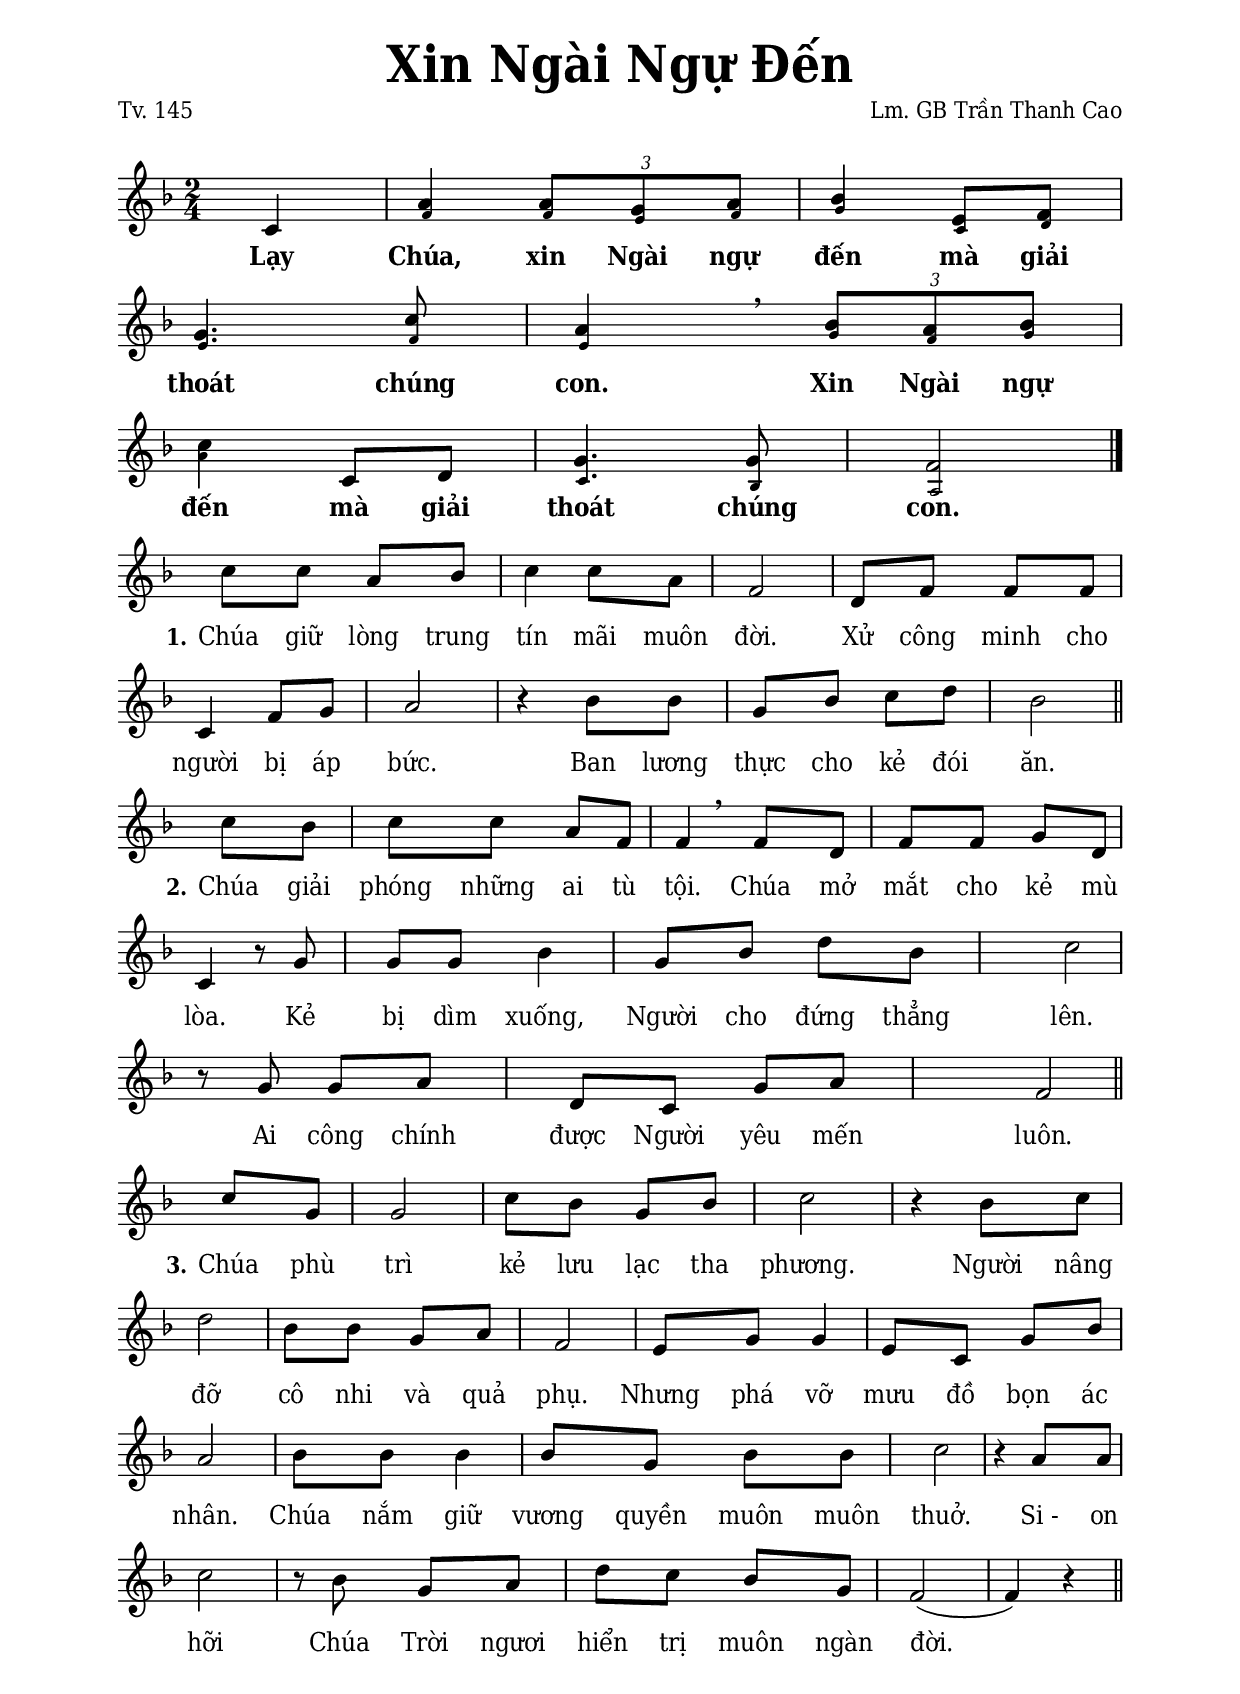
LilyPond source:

% Cài đặt chung
\version "2.22.1"
\include "english.ly"

\header {
  title = \markup { \fontsize #3 "Xin Ngài Ngự Đến" }
  poet = "Tv. 145"
  composer = "Lm. GB Trần Thanh Cao"
  arranger = " "
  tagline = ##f
}

% Nhạc điệp khúc
nhacDiepKhucSop = \relative c' {
  <>^\markup { \halign #45 " " }
  \partial 4 c4 |
  a' \tuplet 3/2 { a8 g a } |
  bf4 e,8 f |
  g4. c8 |
  a4 \breathe \tuplet 3/2 { bf8 a bf } |
  c4 c,8 d |
  g4. g8 |
  f2 \bar "|."
}

nhacDiepKhucBas = \relative c' {
  \skip 4
  f4 \tuplet 3/2 { f8 e f } |
  g4 c,8 d |
  e4. f8 |
  e4 \tuplet 3/2 { g8 f g } |
  a4 c,8 d |
  c4. bf8 |
  a2
}

% Nhạc phiên khúc
nhacPhienKhucMot = \relative c'' {
  c8 c a bf |
  c4 c8 a |
  f2 |
  d8 f f f | \break
  c4 f8 g |
  a2 |
  r4 bf8 bf |
  g bf c d |
  bf2 \bar "||"
}

nhacPhienKhucHai = \relative c' {
  \partial 4 c'8 bf |
  c c a f |
  f4 \breathe f8 d |
  f f g d |
  c4 r8 g' |
  g g bf4 |
  g8 bf d bf |
  c2 |
  r8 g g a |
  d, c g' a |
  f2 \bar "||"
}

nhacPhienKhucBa = \relative c' {
  \partial 4 c'8 g |
  g2 |
  c8 bf g bf |
  c2 |
  r4 bf8 c |
  d2 |
  bf8 bf g a |
  f2 |
  e8 g g4 |
  e8 c g' bf |
  a2 |
  bf8 bf bf4 |
  bf8 g bf bf |
  c2 |
  r4 a8 a |
  c2 |
  r8 bf g a |
  d c bf g |
  f2 ( |
  f4) r4 \bar "||"
}

% Lời điệp khúc
loiDiepKhuc = \lyricmode {
  Lạy Chúa, xin Ngài ngự đến mà giải
  \override LyricText.extra-offset = #'(0 . -1)
  thoát chúng con.
  Xin Ngài ngự
  \override LyricText.extra-offset = #'(0 . 0.5)
  đến mà giải thoát chúng con.
}

% Lời phiên khúc
loiPhienKhucMot = \lyricmode {
  \set stanza = #"1."
  Chúa giữ lòng trung tín mãi muôn đời.
  Xử công minh cho người bị áp bức.
  Ban lương thực cho kẻ đói ăn.
}

loiPhienKhucHai = \lyricmode {
  \set stanza = #"2."
  Chúa giải phóng những ai tù tội.
  Chúa mở mắt cho kẻ mù lòa.
  Kẻ bị dìm xuống, Người cho đứng thẳng lên.
  Ai công chính được Người yêu mến luôn.
}

loiPhienKhucBa = \lyricmode {
  \set stanza = #"3."
  Chúa phù trì kẻ lưu lạc tha phương.
  Người nâng đỡ cô nhi và quả phụ.
  Nhưng phá vỡ mưu đồ bọn ác nhân.
  Chúa nắm giữ vương quyền muôn muôn thuở.
  "Si -" on hỡi Chúa Trời ngươi hiển trị muôn ngàn đời.
}


% Dàn trang
\paper {
  #(set-paper-size "a4")
  top-margin = 10\mm
  bottom-margin = 10\mm
  left-margin = 20\mm
  right-margin = 20\mm
  indent = #0
  #(define fonts
    (make-pango-font-tree
      "Deja Vu Serif Condensed"
      "Deja Vu Serif Condensed"
      "Deja Vu Serif Condensed"
      (/ 20 20)))
  page-count = #1
  system-system-spacing = #'((basic-distance . 12)
                             (minimum-distance . 12.5)
                             (padding . 1))
  score-system-spacing = #'((basic-distance . 12)
                             (minimum-distance . 12.5)
                             (padding . 1))
}

% Thiết lập tông và nhịp
TongNhip = { \key f \major \time 2/4 }

% Đổi kích thước nốt cho bè phụ
notBePhu =
#(define-music-function (font-size music) (number? ly:music?)
   (for-some-music
     (lambda (m)
       (if (music-is-of-type? m 'rhythmic-event)
           (begin
             (set! (ly:music-property m 'tweaks)
                   (cons `(font-size . ,font-size)
                         (ly:music-property m 'tweaks)))
             #t)
           #f))
     music)
   music)

\score {
  \new ChoirStaff <<
    \new Staff = diepKhuc \with {
        \consists "Merge_rests_engraver"
        %\magnifyStaff #(magstep +1)
        printPartCombineTexts = ##f
      }
      <<
      \new Voice \TongNhip \partCombine 
        \nhacDiepKhucSop
        \notBePhu -3 { \nhacDiepKhucBas }
      \new NullVoice = nhacThamChieu \nhacDiepKhucSop
      \new Lyrics \with {
          \override VerticalAxisGroup.
            nonstaff-relatedstaff-spacing.padding = #1
          \override VerticalAxisGroup.
            nonstaff-unrelatedstaff-spacing.padding = #1
        }
        \lyricsto nhacThamChieu \loiDiepKhuc
      >>
  >>
  \layout {
    \override Lyrics.LyricText.font-series = #'bold
    %\override Lyrics.LyricText.font-size = #+2
    \override Lyrics.LyricSpace.minimum-distance = #4
    \override Score.BarNumber.break-visibility = ##(#f #f #f)
    \override Score.SpacingSpanner.uniform-stretching = ##t
  }
}

\score {
  \new ChoirStaff <<
    \new Staff = phienKhuc \with {
        %\magnifyStaff #(magstep +1)
      }
      <<
      \new Voice = beSop {
        \key f \major \time 2/4 \nhacPhienKhucMot
      }
    >>
    \new Lyrics \with {
          \override VerticalAxisGroup.
            nonstaff-relatedstaff-spacing.padding = #1.5
          \override VerticalAxisGroup.
            nonstaff-unrelatedstaff-spacing.padding = #1.5
        }
        \lyricsto beSop \loiPhienKhucMot
  >>
  \layout {
    \override Staff.TimeSignature.transparent = ##t
    %\override Lyrics.LyricText.font-size = #+2
    \override Lyrics.LyricSpace.minimum-distance = #2.5
    \override Score.BarNumber.break-visibility = ##(#f #f #f)
    \override Score.SpacingSpanner.uniform-stretching = ##t
  }
}

\score {
  \new ChoirStaff <<
    \new Staff = phienKhuc \with {
        %\magnifyStaff #(magstep +1)
      }
      <<
      \new Voice = beSop {
        \key f \major \time 2/4 \nhacPhienKhucHai
      }
    >>
    \new Lyrics \with {
          \override VerticalAxisGroup.
            nonstaff-relatedstaff-spacing.padding = #1.5
          \override VerticalAxisGroup.
            nonstaff-unrelatedstaff-spacing.padding = #1.5
        }
        \lyricsto beSop \loiPhienKhucHai
  >>
  \layout {
    \override Staff.TimeSignature.transparent = ##t
    %\override Lyrics.LyricText.font-size = #+2
    \override Lyrics.LyricSpace.minimum-distance = #2.7
    \override Score.BarNumber.break-visibility = ##(#f #f #f)
    \override Score.SpacingSpanner.uniform-stretching = ##t
    \override Score.SpacingSpanner packed-spacing = ##t
  }
}

\score {
  \new ChoirStaff <<
    \new Staff = phienKhuc \with {
        %\magnifyStaff #(magstep +1)
      }
      <<
      \new Voice = beSop {
        \key f \major \time 2/4 \nhacPhienKhucBa
      }
    >>
    \new Lyrics \with {
          \override VerticalAxisGroup.
            nonstaff-relatedstaff-spacing.padding = #1.5
          \override VerticalAxisGroup.
            nonstaff-unrelatedstaff-spacing.padding = #1.5
        }
        \lyricsto beSop \loiPhienKhucBa
  >>
  \layout {
    \override Staff.TimeSignature.transparent = ##t
    %\override Lyrics.LyricText.font-size = #+2
    \override Lyrics.LyricSpace.minimum-distance = #3
    \override Score.BarNumber.break-visibility = ##(#f #f #f)
    \override Score.SpacingSpanner.uniform-stretching = ##t
  }
}
